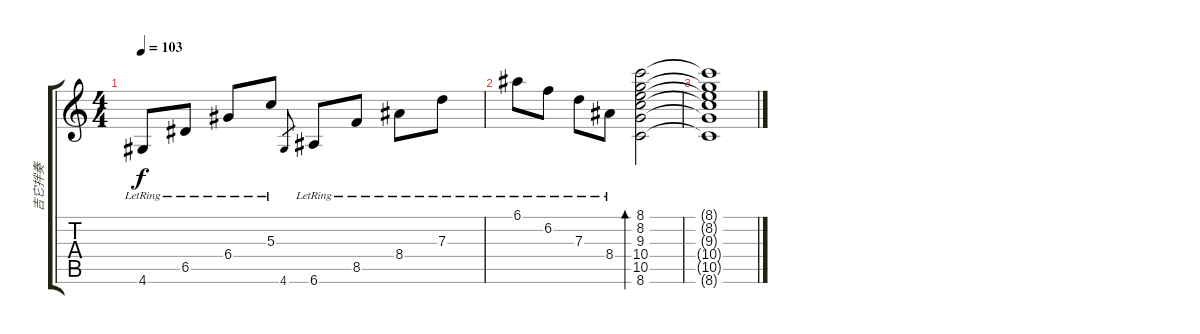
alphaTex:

\track ("吉它拌奏" "吉它拌奏") {instrument acousticguitarnylon}
\staff {score tabs}
\tuning (E4 B3 G3 D3 A2 E2) {hide}
\ts (4 4)
\tempo 103
\clef g2
\ks c
4.6{lr}.8{dy f} 6.5{lr}.8 6.4{lr}.8 5.3{lr}.8 4.6.8{gr} 6.6{lr}.8 8.5{lr}.8 8.4{lr}.8 7.3{lr}.8 |
6.1{lr}.8 6.2{lr}.8 7.3{lr}.8 8.4{lr}.8 (8.1 8.2 9.3 10.4 10.5 8.6).2{bd 480} |
(8.1{t} 8.2{t} 9.3{t} 10.4{t} 10.5{t} 8.6{t}).1
